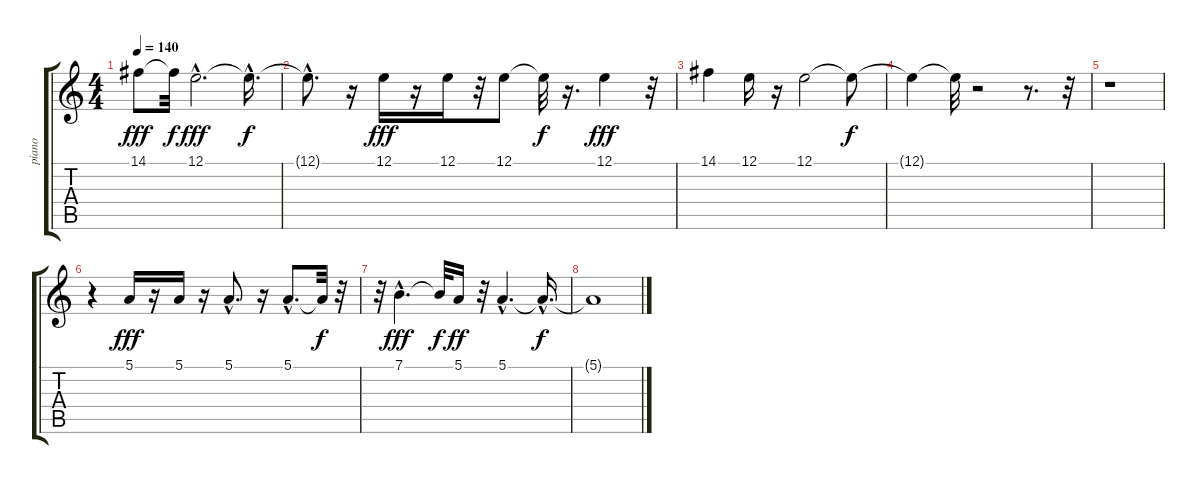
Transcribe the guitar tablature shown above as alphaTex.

\track ("piano" "piano") {instrument acousticgrandpiano}
\staff {score tabs}
\tuning (E4 B3 G3 D3 A2 E2) {hide}
\ts (4 4)
\tempo 140
\clef g2
\ks c
14.1.8{dy fff} 14.1{t}.32{dy f} 12.1{hac}.2{d dy fff} 12.1{hac t}.16{d dy f} |
12.1{hac t}.8{d} r.16 12.1.16{dy fff} r.16 12.1.16 r.32 12.1.8 12.1{t}.32{dy f} r.16{d} 12.1.4{dy fff} r.32 |
14.1.4 12.1.16 r.16 12.1.2 12.1{t}.8{dy f} |
12.1{t}.4 12.1{t}.32 r.2 r.8{d} r.32 |
r.1 |
r.4 5.1.16{dy fff} r.16 5.1.16 r.16 5.1{hac}.8{d} r.16 5.1{hac}.8{d} 5.1{t}.32{dy f} r.32 |
r.32 7.1{hac}.4{d dy fff volume 16} 7.1{t}.32{dy f} 5.1.16{dy ff volume 14} r.32 5.1{hac}.4{d volume 14} 5.1{hac t}.16{d dy f} |
5.1{t}.1
